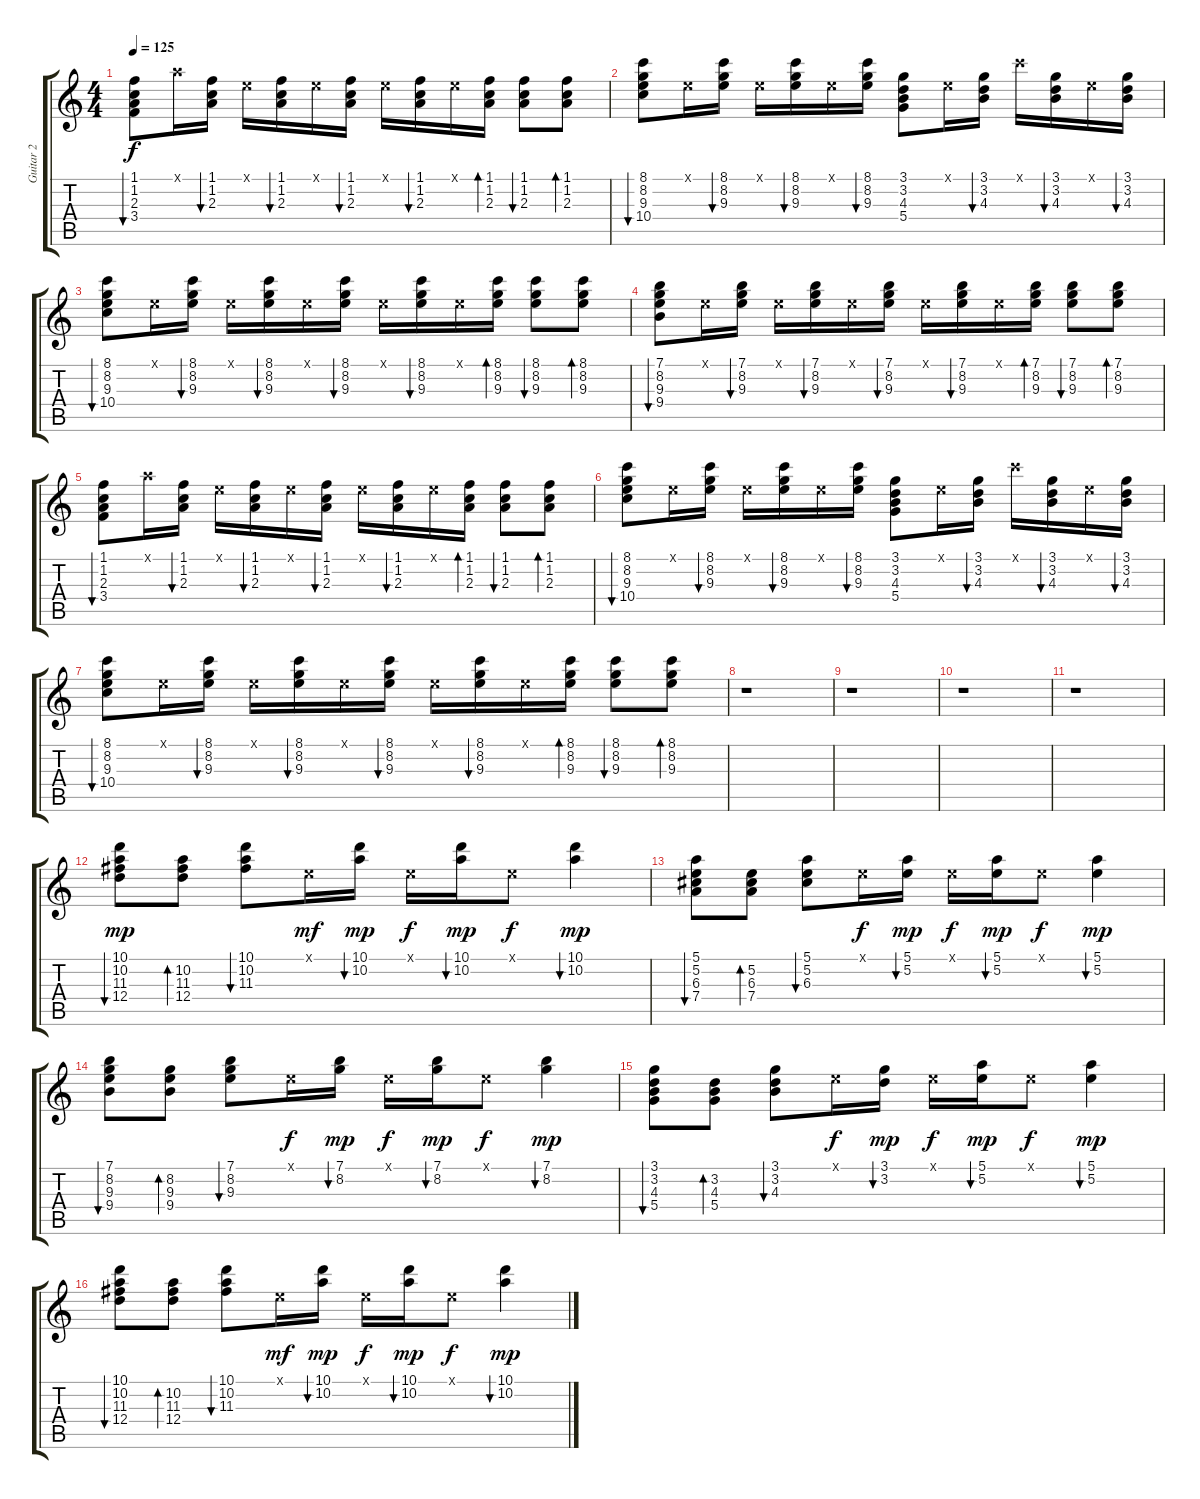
\track ("Guitar 2" "Guitar 2") {instrument electricguitarjazz}
\staff {score tabs}
\tuning (E4 B3 G3 D3 A2 E2) {hide}
\ts (4 4)
\tempo 125
\clef g2
\ks c
(1.1 1.2 2.3 3.4).8{bu 60 dy f} 5.1{x}.16 (1.1 1.2 2.3).16{bu 60} 0.1{x}.16 (1.1 1.2 2.3).16{bu 60} 0.1{x}.16 (1.1 1.2 2.3).16{bu 60} 0.1{x}.16 (1.1 1.2 2.3).16{bu 60} 0.1{x}.16 (1.1 1.2 2.3).16{bd 60} (1.1 1.2 2.3).8{bu 60} (1.1 1.2 2.3).8{bd 60} |
(8.1 8.2 9.3 10.4).8{bu 60} 0.1{x}.16 (8.1 8.2 9.3).16{bu 60} 0.1{x}.16 (8.1 8.2 9.3).16{bu 60} 0.1{x}.16 (8.1 8.2 9.3).16{bu 60} (3.1 3.2 4.3 5.4).8 0.1{x}.16 (3.1 3.2 4.3).16{bu 60} 8.1{x}.16 (3.1 3.2 4.3).16{bu 60} 0.1{x}.16 (3.1 3.2 4.3).16{bu 60} |
(8.1 8.2 9.3 10.4).8{bu 60} 0.1{x}.16 (8.1 8.2 9.3).16{bu 60} 0.1{x}.16 (8.1 8.2 9.3).16{bu 60} 0.1{x}.16 (8.1 8.2 9.3).16{bu 60} 0.1{x}.16 (8.1 8.2 9.3).16{bu 60} 0.1{x}.16 (8.1 8.2 9.3).16{bd 60} (8.1 8.2 9.3).8{bu 60} (8.1 8.2 9.3).8{bd 60} |
(7.1 8.2 9.3 9.4).8{bu 60} 0.1{x}.16 (7.1 8.2 9.3).16{bu 60} 0.1{x}.16 (7.1 8.2 9.3).16{bu 60} 0.1{x}.16 (7.1 8.2 9.3).16{bu 60} 0.1{x}.16 (7.1 8.2 9.3).16{bu 60} 0.1{x}.16 (7.1 8.2 9.3).16{bd 60} (7.1 8.2 9.3).8{bu 60} (7.1 8.2 9.3).8{bd 60} |
(1.1 1.2 2.3 3.4).8{bu 60} 5.1{x}.16 (1.1 1.2 2.3).16{bu 60} 0.1{x}.16 (1.1 1.2 2.3).16{bu 60} 0.1{x}.16 (1.1 1.2 2.3).16{bu 60} 0.1{x}.16 (1.1 1.2 2.3).16{bu 60} 0.1{x}.16 (1.1 1.2 2.3).16{bd 60} (1.1 1.2 2.3).8{bu 60} (1.1 1.2 2.3).8{bd 60} |
(8.1 8.2 9.3 10.4).8{bu 60} 0.1{x}.16 (8.1 8.2 9.3).16{bu 60} 0.1{x}.16 (8.1 8.2 9.3).16{bu 60} 0.1{x}.16 (8.1 8.2 9.3).16{bu 60} (3.1 3.2 4.3 5.4).8 0.1{x}.16 (3.1 3.2 4.3).16{bu 60} 8.1{x}.16 (3.1 3.2 4.3).16{bu 60} 0.1{x}.16 (3.1 3.2 4.3).16{bu 60} |
(8.1 8.2 9.3 10.4).8{bu 60} 0.1{x}.16 (8.1 8.2 9.3).16{bu 60} 0.1{x}.16 (8.1 8.2 9.3).16{bu 60} 0.1{x}.16 (8.1 8.2 9.3).16{bu 60} 0.1{x}.16 (8.1 8.2 9.3).16{bu 60} 0.1{x}.16 (8.1 8.2 9.3).16{bd 60} (8.1 8.2 9.3).8{bu 60} (8.1 8.2 9.3).8{bd 60} |
r.1 |
r.1 |
r.1 |
r.1 |
(10.1 10.2 11.3 12.4).8{bu 60 dy mp} (10.2 11.3 12.4).8{bd 60} (10.1 10.2 11.3).8{bu 60} 0.1{x}.16{dy mf} (10.1 10.2).16{bu 60 dy mp} 0.1{x}.16{dy f} (10.1 10.2).16{bu 60 dy mp} 0.1{x}.8{dy f} (10.1 10.2).4{bu 60 dy mp} |
(5.1 5.2 6.3 7.4).8{bu 60} (5.2 6.3 7.4).8{bd 60} (5.1 5.2 6.3).8{bu 60} 0.1{x}.16{dy f} (5.1 5.2).16{bu 60 dy mp} 0.1{x}.16{dy f} (5.1 5.2).16{bu 60 dy mp} 0.1{x}.8{dy f} (5.1 5.2).4{bu 60 dy mp} |
(7.1 8.2 9.3 9.4).8{bu 60} (8.2 9.3 9.4).8{bd 60} (7.1 8.2 9.3).8{bu 60} 0.1{x}.16{dy f} (7.1 8.2).16{bu 60 dy mp} 0.1{x}.16{dy f} (7.1 8.2).16{bu 60 dy mp} 0.1{x}.8{dy f} (7.1 8.2).4{bu 60 dy mp} |
(3.1 3.2 4.3 5.4).8{bu 60} (3.2 4.3 5.4).8{bd 60} (3.1 3.2 4.3).8{bu 60} 0.1{x}.16{dy f} (3.1 3.2).16{bu 60 dy mp} 0.1{x}.16{dy f} (5.1 5.2).16{bu 60 dy mp} 0.1{x}.8{dy f} (5.1 5.2).4{bu 60 dy mp} |
(10.1 10.2 11.3 12.4).8{bu 60} (10.2 11.3 12.4).8{bd 60} (10.1 10.2 11.3).8{bu 60} 0.1{x}.16{dy mf} (10.1 10.2).16{bu 60 dy mp} 0.1{x}.16{dy f} (10.1 10.2).16{bu 60 dy mp} 0.1{x}.8{dy f} (10.1 10.2).4{bu 60 dy mp}
